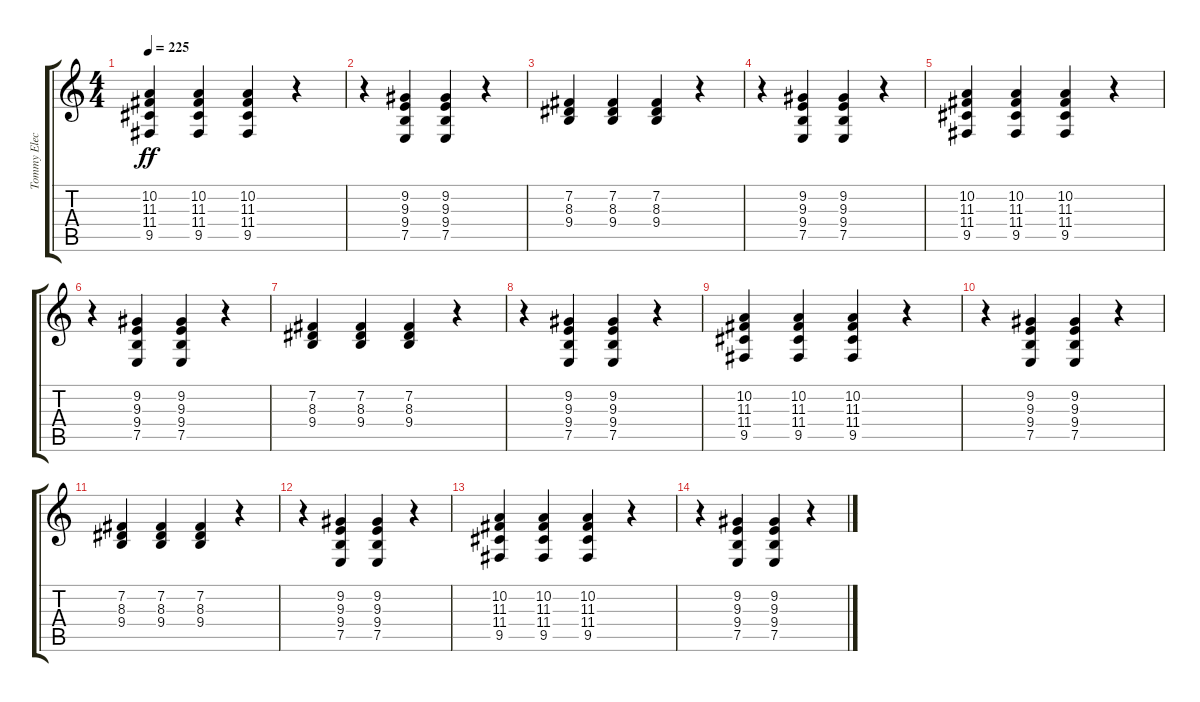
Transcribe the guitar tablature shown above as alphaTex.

\track ("Tommy Elec." "Tommy Elec") {instrument electricpiano1 bank 255}
\staff {score tabs}
\tuning (E4 B3 G3 D3 A2 E2) {hide}
\ts (4 4)
\tempo 225
\clef g2
\ks c
(10.2 11.3 11.4 9.5).4{dy ff} (10.2 11.3 11.4 9.5).4 (10.2 11.3 11.4 9.5).4 r.4 |
r.4 (9.2 9.3 9.4 7.5).4 (9.2 9.3 9.4 7.5).4 r.4 |
(7.2 8.3 9.4).4 (7.2 8.3 9.4).4 (7.2 8.3 9.4).4 r.4 |
r.4 (9.2 9.3 9.4 7.5).4 (9.2 9.3 9.4 7.5).4 r.4 |
(10.2 11.3 11.4 9.5).4 (10.2 11.3 11.4 9.5).4 (10.2 11.3 11.4 9.5).4 r.4 |
r.4 (9.2 9.3 9.4 7.5).4 (9.2 9.3 9.4 7.5).4 r.4 |
(7.2 8.3 9.4).4 (7.2 8.3 9.4).4 (7.2 8.3 9.4).4 r.4 |
r.4 (9.2 9.3 9.4 7.5).4 (9.2 9.3 9.4 7.5).4 r.4 |
(10.2 11.3 11.4 9.5).4 (10.2 11.3 11.4 9.5).4 (10.2 11.3 11.4 9.5).4 r.4 |
r.4 (9.2 9.3 9.4 7.5).4 (9.2 9.3 9.4 7.5).4 r.4 |
(7.2 8.3 9.4).4 (7.2 8.3 9.4).4 (7.2 8.3 9.4).4 r.4 |
r.4 (9.2 9.3 9.4 7.5).4 (9.2 9.3 9.4 7.5).4 r.4 |
(10.2 11.3 11.4 9.5).4 (10.2 11.3 11.4 9.5).4 (10.2 11.3 11.4 9.5).4 r.4 |
r.4 (9.2 9.3 9.4 7.5).4 (9.2 9.3 9.4 7.5).4 r.4
